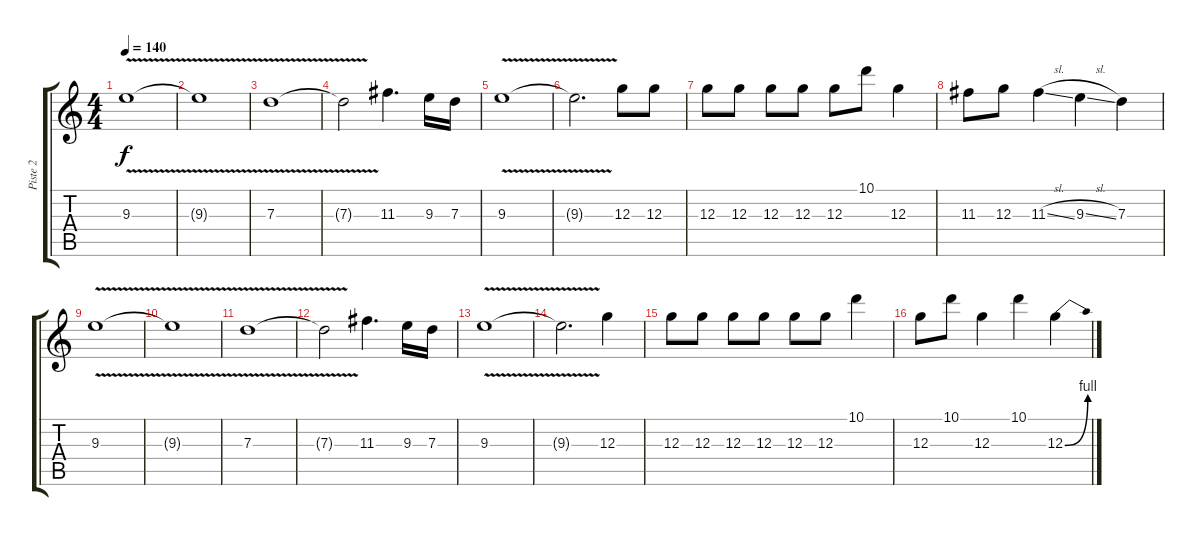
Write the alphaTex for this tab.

\track ("Piste 2" "Piste 2") {instrument distortionguitar}
\staff {score tabs}
\tuning (E4 B3 G3 D3 A2 D2) {hide}
\ts (4 4)
\tempo 140
\clef g2
\ks c
9.3{v}.1{dy f} |
9.3{t}.1 |
7.3{v}.1 |
7.3{t}.2 11.3.4{d} 9.3.16 7.3.16 |
9.3{v}.1 |
9.3{t}.2{d} 12.3.8 12.3.8 |
12.3.8 12.3.8 12.3.8 12.3.8 12.3.8 10.1.8 12.3.4 |
11.3.8 12.3.8 11.3{sl}.4 9.3{sl}.4 7.3.4 |
9.3{v}.1 |
9.3{t}.1 |
7.3{v}.1 |
7.3{t}.2 11.3.4{d} 9.3.16 7.3.16 |
9.3{v}.1 |
9.3{t}.2{d} 12.3.4 |
12.3.8 12.3.8 12.3.8 12.3.8 12.3.8 12.3.8 10.1.4 |
12.3.8 10.1.8 12.3.4 10.1.4 12.3{be (bend 0 0 60 4)}.4
